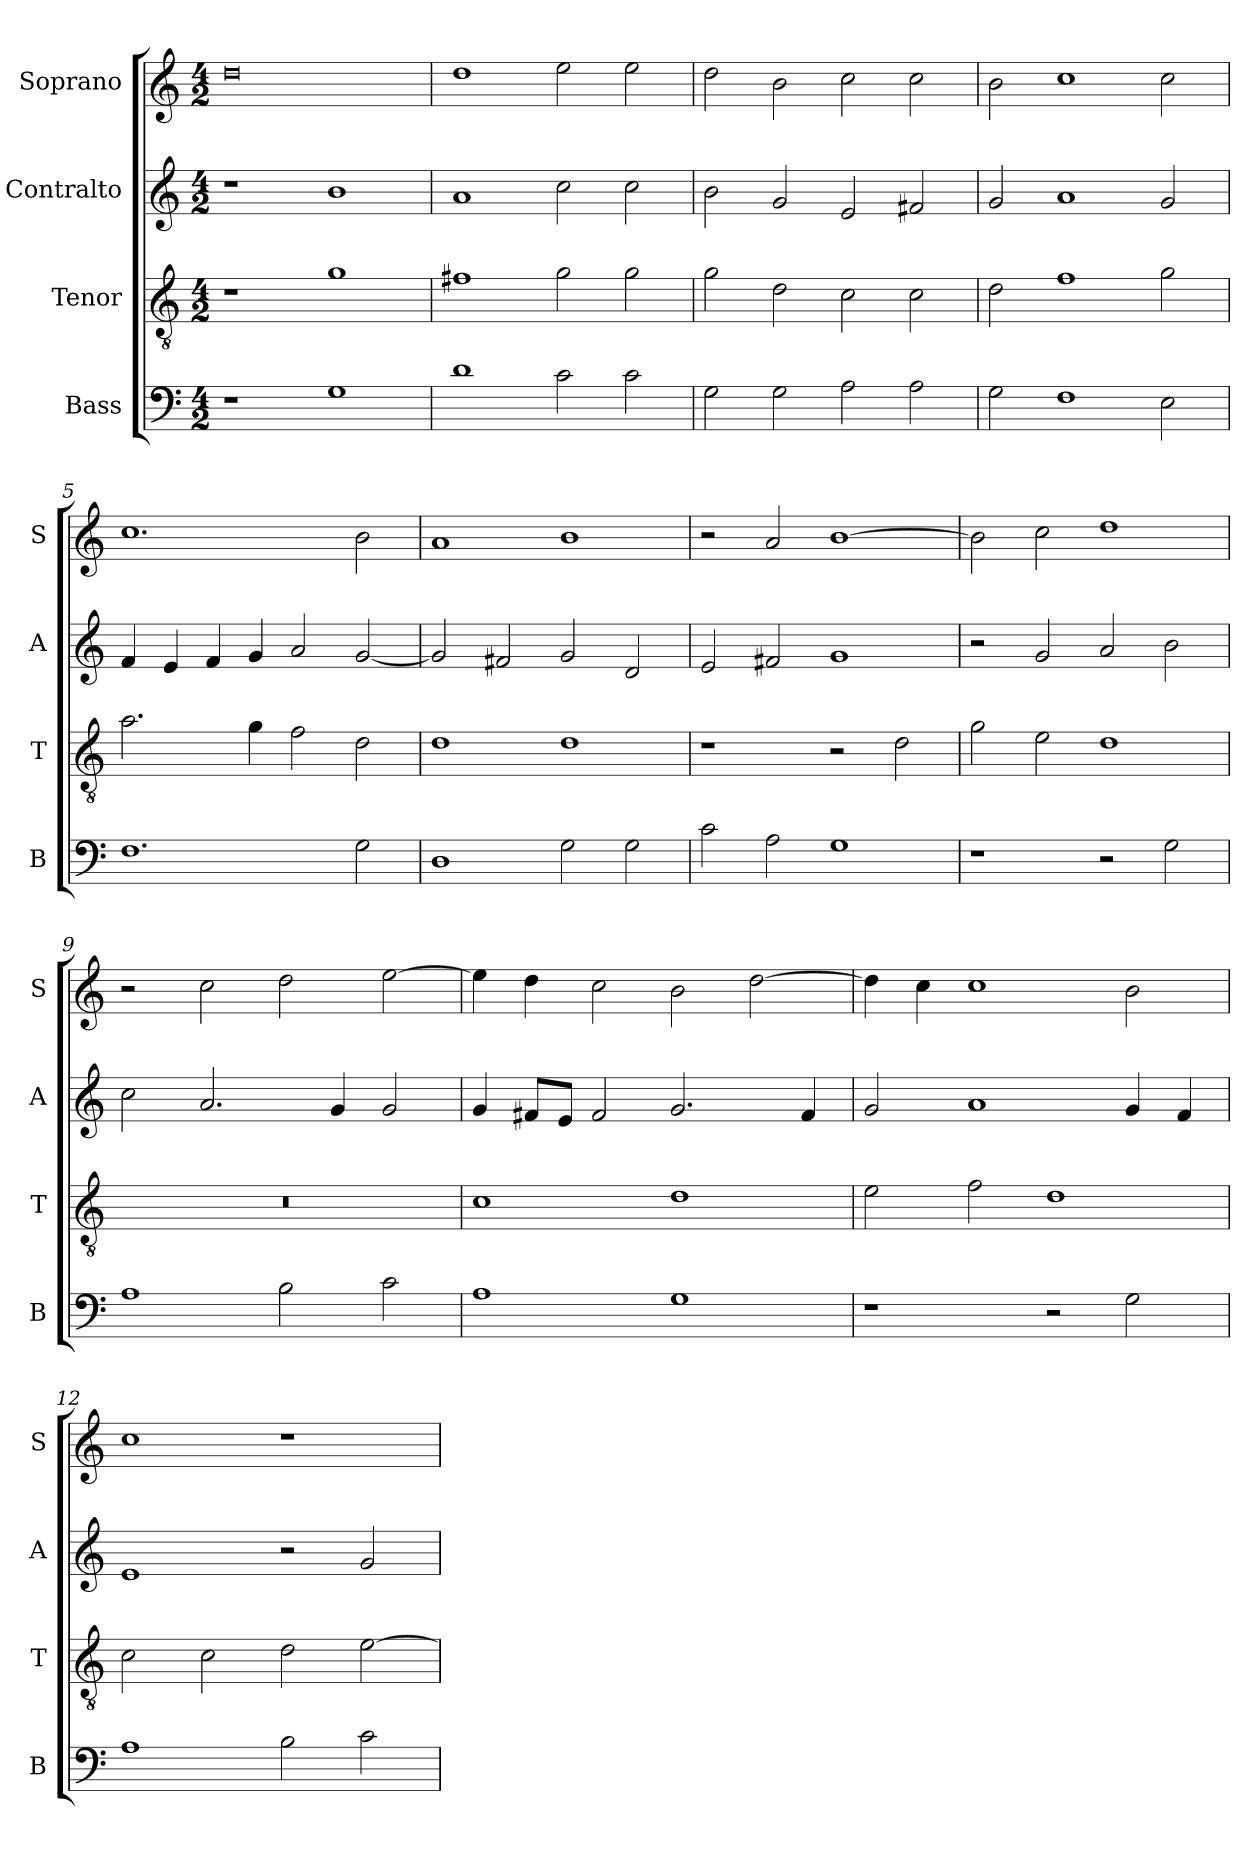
**kern	**kern	**kern	**kern
*part4	*part3	*part2	*part1
*staff4	*staff3	*staff2	*staff1
*I"Bass	*I"Tenor	*I"Contralto	*I"Soprano
*I'B	*I'T	*I'A	*I'S
*clefF4	*clefGv2	*clefG2	*clefG2
*k[]	*k[]	*k[]	*k[]
*G:mix	*G:mix	*G:mix	*G:mix
*M4/2	*M4/2	*M4/2	*M4/2
=1	=1	=1	=1
1r	1r	1r	0dd
1G	1g	1b	.
=2	=2	=2	=2
1d	1f#X	1a	1dd
2c	2g	2cc	2ee
2c	2g	2cc	2ee
=3	=3	=3	=3
2G	2g	2b	2dd
2G	2d	2g	2b
2A	2c	2e	2cc
2A	2c	2f#X	2cc
=4	=4	=4	=4
2G	2d	2g	2b
1F	1f	1a	1cc
2E	2g	2g	2cc
=5	=5	=5	=5
1.F	2.a	4f	1.cc
.	.	4e	.
.	.	4f	.
.	4g	4g	.
.	2f	2a	.
2G	2d	[2g	2b
=6	=6	=6	=6
1D	1d	2g]	1a
.	.	2f#X	.
2G	1d	2g	1b
2G	.	2d	.
=7	=7	=7	=7
2c	1r	2e	2r
2A	.	2f#X	2a
1G	2r	1g	[1b
.	2d	.	.
=8	=8	=8	=8
1r	2g	2r	2b]
.	2e	2g	2cc
2r	1d	2a	1dd
2G	.	2b	.
=9	=9	=9	=9
1A	0r	2cc	2r
.	.	2.a	2cc
2B	.	.	2dd
.	.	4g	.
2c	.	2g	[2ee
=10	=10	=10	=10
1A	1c	4g	4ee]
.	.	8f#X/L	4dd
.	.	8e/J	.
.	.	2f#	2cc
1G	1d	2.g	2b
.	.	.	[2dd
.	.	4f#	.
=11	=11	=11	=11
1r	2e	2g	4dd]
.	.	.	4cc
.	2f	1a	1cc
2r	1d	.	.
2G	.	4g	2b
.	.	4f	.
=12	=12	=12	=12
1A	2c	1e	1cc
.	2c	.	.
2B	2d	2r	1r
2c	[2e	2g	.
=	=	=	=
*-	*-	*-	*-
